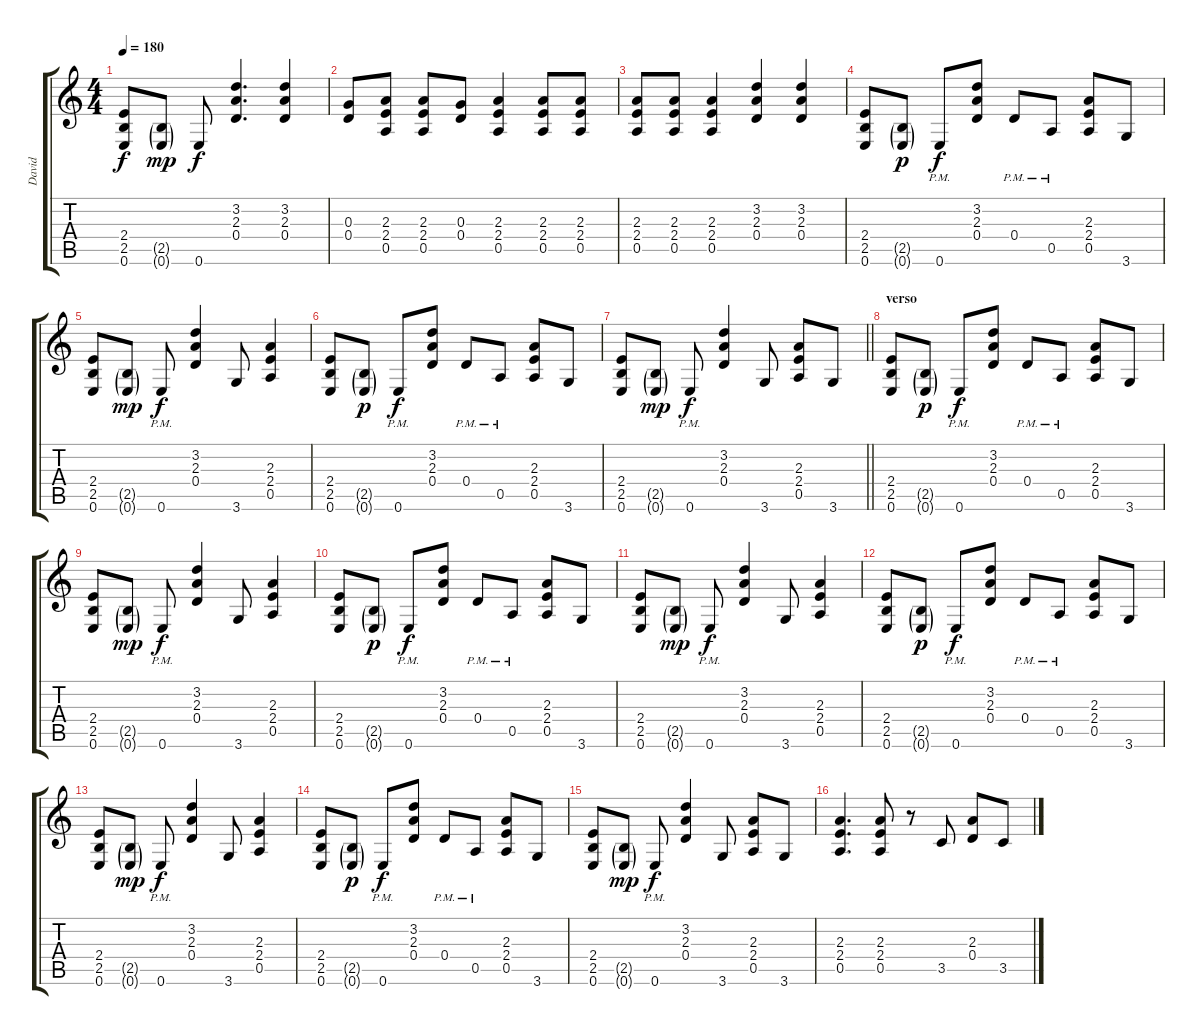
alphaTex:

\track ("David" "David") {instrument overdrivenguitar}
\staff {score tabs}
\tuning (E4 B3 G3 D3 A2 E2) {hide}
\ts (4 4)
\tempo 180
\clef g2
\ks c
(2.4 2.5 0.6).8{dy f} (2.5{g} 0.6{g}).8{dy mp} 0.6.8{dy f} (3.2 2.3 0.4).4{d} (3.2 2.3 0.4).4 |
(0.3 0.4).8 (2.3 2.4 0.5).8 (2.3 2.4 0.5).8 (0.3 0.4).8 (2.3 2.4 0.5).4 (2.3 2.4 0.5).8 (2.3 2.4 0.5).8 |
(2.3 2.4 0.5).8 (2.3 2.4 0.5).8 (2.3 2.4 0.5).4 (3.2 2.3 0.4).4 (3.2 2.3 0.4).4 |
(2.4 2.5 0.6).8 (2.5{g} 0.6{g}).8{dy p} 0.6{pm}.8{dy f} (3.2 2.3 0.4).8 0.4{pm}.8 0.5{pm}.8 (2.3 2.4 0.5).8 3.6.8 |
(2.4 2.5 0.6).8 (2.5{g} 0.6{g}).8{dy mp} 0.6{pm}.8{dy f} (3.2 2.3 0.4).4 3.6.8 (2.3 2.4 0.5).4 |
(2.4 2.5 0.6).8 (2.5{g} 0.6{g}).8{dy p} 0.6{pm}.8{dy f} (3.2 2.3 0.4).8 0.4{pm}.8 0.5{pm}.8 (2.3 2.4 0.5).8 3.6.8 |
\barLineRight lightlight
(2.4 2.5 0.6).8 (2.5{g} 0.6{g}).8{dy mp} 0.6{pm}.8{dy f} (3.2 2.3 0.4).4 3.6.8 (2.3 2.4 0.5).8 3.6.8 |
\section ("" "verso")
(2.4 2.5 0.6).8 (2.5{g} 0.6{g}).8{dy p} 0.6{pm}.8{dy f} (3.2 2.3 0.4).8 0.4{pm}.8 0.5{pm}.8 (2.3 2.4 0.5).8 3.6.8 |
(2.4 2.5 0.6).8 (2.5{g} 0.6{g}).8{dy mp} 0.6{pm}.8{dy f} (3.2 2.3 0.4).4 3.6.8 (2.3 2.4 0.5).4 |
(2.4 2.5 0.6).8 (2.5{g} 0.6{g}).8{dy p} 0.6{pm}.8{dy f} (3.2 2.3 0.4).8 0.4{pm}.8 0.5{pm}.8 (2.3 2.4 0.5).8 3.6.8 |
(2.4 2.5 0.6).8 (2.5{g} 0.6{g}).8{dy mp} 0.6{pm}.8{dy f} (3.2 2.3 0.4).4 3.6.8 (2.3 2.4 0.5).4 |
(2.4 2.5 0.6).8 (2.5{g} 0.6{g}).8{dy p} 0.6{pm}.8{dy f} (3.2 2.3 0.4).8 0.4{pm}.8 0.5{pm}.8 (2.3 2.4 0.5).8 3.6.8 |
(2.4 2.5 0.6).8 (2.5{g} 0.6{g}).8{dy mp} 0.6{pm}.8{dy f} (3.2 2.3 0.4).4 3.6.8 (2.3 2.4 0.5).4 |
(2.4 2.5 0.6).8 (2.5{g} 0.6{g}).8{dy p} 0.6{pm}.8{dy f} (3.2 2.3 0.4).8 0.4{pm}.8 0.5{pm}.8 (2.3 2.4 0.5).8 3.6.8 |
(2.4 2.5 0.6).8 (2.5{g} 0.6{g}).8{dy mp} 0.6{pm}.8{dy f} (3.2 2.3 0.4).4 3.6.8 (2.3 2.4 0.5).8 3.6.8 |
(2.3 2.4 0.5).4{d} (2.3 2.4 0.5).8 r.8 3.5.8 (2.3 0.4).8 3.5.8
